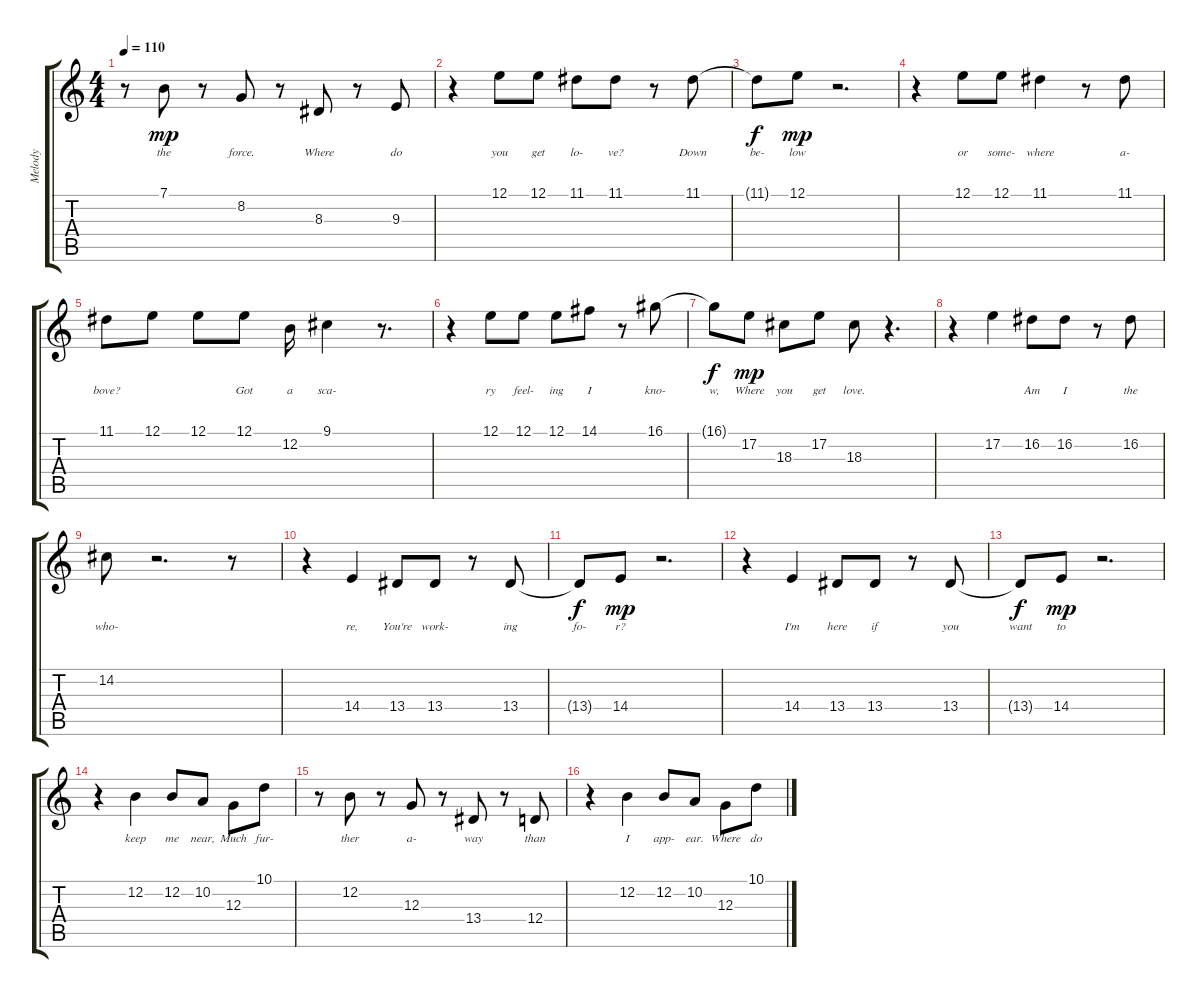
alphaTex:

\track ("Melody" "Melody") {instrument clarinet}
\staff {score tabs}
\tuning (E4 B3 G3 D3 A2 E2) {hide}
\ts (4 4)
\tempo 110
\clef g2
\ks c
r.8{dy mp} 7.1.8{lyrics (0 "the") lyrics (1 "") lyrics (2 "") lyrics (3 "") lyrics (4 "")} r.8 8.2.8{lyrics (0 "force.") lyrics (1 "") lyrics (2 "") lyrics (3 "") lyrics (4 "")} r.8 8.3.8{lyrics (0 "Where") lyrics (1 "") lyrics (2 "") lyrics (3 "") lyrics (4 "")} r.8 9.3.8{lyrics (0 "do") lyrics (1 "") lyrics (2 "") lyrics (3 "") lyrics (4 "")} |
r.4 12.1.8{lyrics (0 "you") lyrics (1 "") lyrics (2 "") lyrics (3 "") lyrics (4 "")} 12.1.8{lyrics (0 "get") lyrics (1 "") lyrics (2 "") lyrics (3 "") lyrics (4 "")} 11.1.8{lyrics (0 "lo-") lyrics (1 "") lyrics (2 "") lyrics (3 "") lyrics (4 "")} 11.1.8{lyrics (0 "ve?") lyrics (1 "") lyrics (2 "") lyrics (3 "") lyrics (4 "")} r.8 11.1.8{lyrics (0 "Down") lyrics (1 "") lyrics (2 "") lyrics (3 "") lyrics (4 "")} |
11.1{t}.8{lyrics (0 "be-") lyrics (1 "") lyrics (2 "") lyrics (3 "") lyrics (4 "") dy f} 12.1.8{lyrics (0 "low") lyrics (1 "") lyrics (2 "") lyrics (3 "") lyrics (4 "") dy mp} r.2{d} |
r.4 12.1.8{lyrics (0 "or") lyrics (1 "") lyrics (2 "") lyrics (3 "") lyrics (4 "")} 12.1.8{lyrics (0 "some-") lyrics (1 "") lyrics (2 "") lyrics (3 "") lyrics (4 "")} 11.1.4{lyrics (0 "where") lyrics (1 "") lyrics (2 "") lyrics (3 "") lyrics (4 "")} r.8 11.1.8{lyrics (0 "a-") lyrics (1 "") lyrics (2 "") lyrics (3 "") lyrics (4 "")} |
11.1.8{lyrics (0 "bove?") lyrics (1 "") lyrics (2 "") lyrics (3 "") lyrics (4 "")} 12.1.8{lyrics (0 "") lyrics (1 "") lyrics (2 "") lyrics (3 "") lyrics (4 "")} 12.1.8{lyrics (0 "") lyrics (1 "") lyrics (2 "") lyrics (3 "") lyrics (4 "")} 12.1.8{lyrics (0 "Got") lyrics (1 "") lyrics (2 "") lyrics (3 "") lyrics (4 "")} 12.2.16{lyrics (0 "a") lyrics (1 "") lyrics (2 "") lyrics (3 "") lyrics (4 "")} 9.1.4{lyrics (0 "sca-") lyrics (1 "") lyrics (2 "") lyrics (3 "") lyrics (4 "")} r.8{d} |
r.4 12.1.8{lyrics (0 "ry") lyrics (1 "") lyrics (2 "") lyrics (3 "") lyrics (4 "")} 12.1.8{lyrics (0 "feel-") lyrics (1 "") lyrics (2 "") lyrics (3 "") lyrics (4 "")} 12.1.8{lyrics (0 "ing") lyrics (1 "") lyrics (2 "") lyrics (3 "") lyrics (4 "")} 14.1.8{lyrics (0 "I") lyrics (1 "") lyrics (2 "") lyrics (3 "") lyrics (4 "")} r.8 16.1.8{lyrics (0 "kno-") lyrics (1 "") lyrics (2 "") lyrics (3 "") lyrics (4 "")} |
16.1{t}.8{lyrics (0 "w,") lyrics (1 "") lyrics (2 "") lyrics (3 "") lyrics (4 "") dy f} 17.2.8{lyrics (0 "Where") lyrics (1 "") lyrics (2 "") lyrics (3 "") lyrics (4 "") dy mp} 18.3.8{lyrics (0 "you") lyrics (1 "") lyrics (2 "") lyrics (3 "") lyrics (4 "")} 17.2.8{lyrics (0 "get") lyrics (1 "") lyrics (2 "") lyrics (3 "") lyrics (4 "")} 18.3.8{lyrics (0 "love.") lyrics (1 "") lyrics (2 "") lyrics (3 "") lyrics (4 "")} r.4{d} |
r.4 17.2.4{lyrics (0 "") lyrics (1 "") lyrics (2 "") lyrics (3 "") lyrics (4 "")} 16.2.8{lyrics (0 "Am") lyrics (1 "") lyrics (2 "") lyrics (3 "") lyrics (4 "")} 16.2.8{lyrics (0 "I") lyrics (1 "") lyrics (2 "") lyrics (3 "") lyrics (4 "")} r.8 16.2.8{lyrics (0 "the") lyrics (1 "") lyrics (2 "") lyrics (3 "") lyrics (4 "")} |
14.2.8{lyrics (0 "who-") lyrics (1 "") lyrics (2 "") lyrics (3 "") lyrics (4 "")} r.2{d} r.8 |
r.4 14.4.4{lyrics (0 "re,") lyrics (1 "") lyrics (2 "") lyrics (3 "") lyrics (4 "")} 13.4.8{lyrics (0 "You're") lyrics (1 "") lyrics (2 "") lyrics (3 "") lyrics (4 "")} 13.4.8{lyrics (0 "work-") lyrics (1 "") lyrics (2 "") lyrics (3 "") lyrics (4 "")} r.8 13.4.8{lyrics (0 "ing") lyrics (1 "") lyrics (2 "") lyrics (3 "") lyrics (4 "")} |
13.4{t}.8{lyrics (0 "fo-") lyrics (1 "") lyrics (2 "") lyrics (3 "") lyrics (4 "") dy f} 14.4.8{lyrics (0 "r?") lyrics (1 "") lyrics (2 "") lyrics (3 "") lyrics (4 "") dy mp} r.2{d} |
r.4 14.4.4{lyrics (0 "I'm") lyrics (1 "") lyrics (2 "") lyrics (3 "") lyrics (4 "")} 13.4.8{lyrics (0 "here") lyrics (1 "") lyrics (2 "") lyrics (3 "") lyrics (4 "")} 13.4.8{lyrics (0 "if") lyrics (1 "") lyrics (2 "") lyrics (3 "") lyrics (4 "")} r.8 13.4.8{lyrics (0 "you") lyrics (1 "") lyrics (2 "") lyrics (3 "") lyrics (4 "")} |
13.4{t}.8{lyrics (0 "want") lyrics (1 "") lyrics (2 "") lyrics (3 "") lyrics (4 "") dy f} 14.4.8{lyrics (0 "to") lyrics (1 "") lyrics (2 "") lyrics (3 "") lyrics (4 "") dy mp} r.2{d} |
r.4 12.2.4{lyrics (0 "keep") lyrics (1 "") lyrics (2 "") lyrics (3 "") lyrics (4 "")} 12.2.8{lyrics (0 "me") lyrics (1 "") lyrics (2 "") lyrics (3 "") lyrics (4 "")} 10.2.8{lyrics (0 "near,") lyrics (1 "") lyrics (2 "") lyrics (3 "") lyrics (4 "")} 12.3.8{lyrics (0 "Much") lyrics (1 "") lyrics (2 "") lyrics (3 "") lyrics (4 "")} 10.1.8{lyrics (0 "fur-") lyrics (1 "") lyrics (2 "") lyrics (3 "") lyrics (4 "")} |
r.8 12.2.8{lyrics (0 "ther") lyrics (1 "") lyrics (2 "") lyrics (3 "") lyrics (4 "")} r.8 12.3.8{lyrics (0 "a-") lyrics (1 "") lyrics (2 "") lyrics (3 "") lyrics (4 "")} r.8 13.4.8{lyrics (0 "way") lyrics (1 "") lyrics (2 "") lyrics (3 "") lyrics (4 "")} r.8 12.4.8{lyrics (0 "than") lyrics (1 "") lyrics (2 "") lyrics (3 "") lyrics (4 "")} |
r.4 12.2.4{lyrics (0 "I") lyrics (1 "") lyrics (2 "") lyrics (3 "") lyrics (4 "")} 12.2.8{lyrics (0 "app-") lyrics (1 "") lyrics (2 "") lyrics (3 "") lyrics (4 "")} 10.2.8{lyrics (0 "ear.") lyrics (1 "") lyrics (2 "") lyrics (3 "") lyrics (4 "")} 12.3.8{lyrics (0 "Where") lyrics (1 "") lyrics (2 "") lyrics (3 "") lyrics (4 "")} 10.1.8{lyrics (0 "do") lyrics (1 "") lyrics (2 "") lyrics (3 "") lyrics (4 "")}
